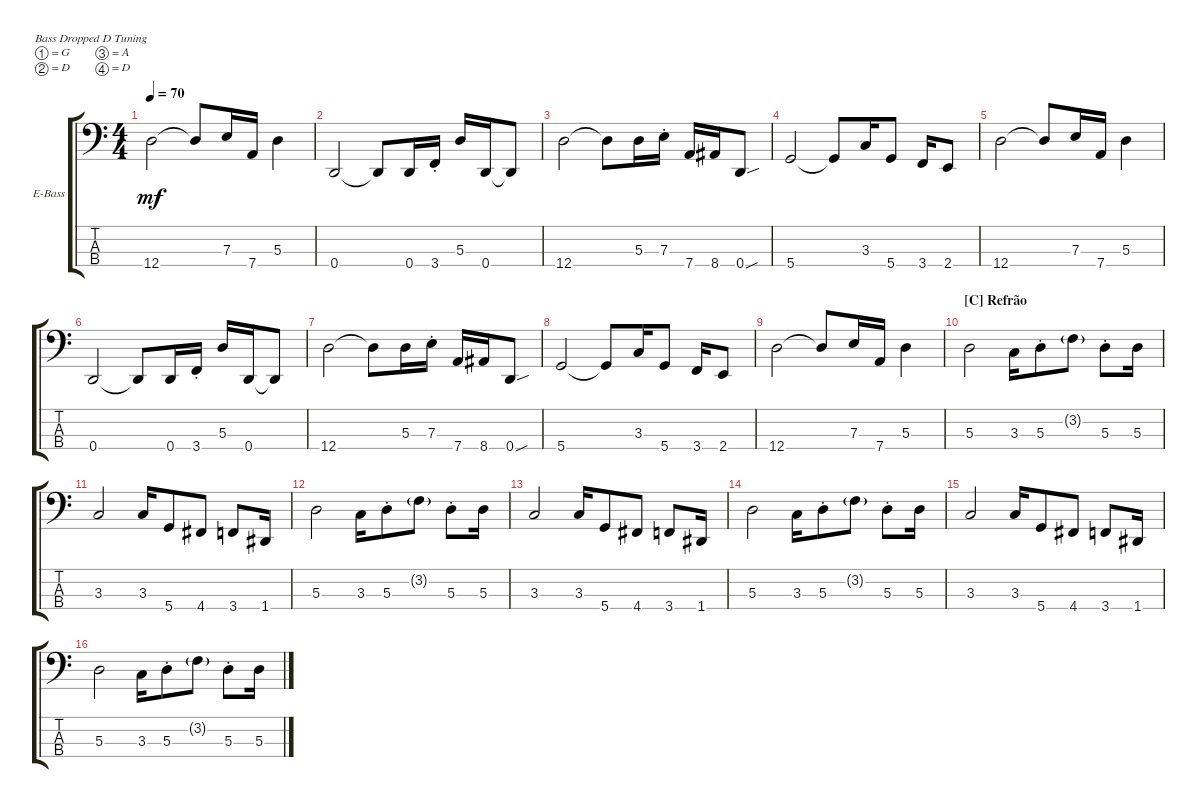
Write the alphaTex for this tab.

\defaultSystemsLayout 4
\bracketExtendMode groupsimilarinstruments
\firstSystemTrackNameOrientation horizontal
\otherSystemsTrackNameOrientation horizontal
\track ("Bass" "E-Bass") {multiBarRest instrument electricbassfinger}
\staff {score tabs}
\tuning (G2 D2 A1 D1)
\ts (4 4)
\tempo 70
\clef f4
\ks c
12.4.2{dy mf} 12.4{t}.8 7.3.16 7.4.16 5.3.4 |
0.4.2 0.4{t}.8 0.4.16 3.4{st}.16 5.3.16 0.4.16 0.4{t}.8 |
12.4.2 12.4{t}.8 5.3.16 7.3{st}.16 7.4.16 8.4.16 0.4{sou}.8 |
5.4.2 5.4{t}.8 3.3.16 5.4.8 3.4.16 2.4.8 |
12.4.2 12.4{t}.8 7.3.16 7.4.16 5.3.4 |
0.4.2 0.4{t}.8 0.4.16 3.4{st}.16 5.3.16 0.4.16 0.4{t}.8 |
12.4.2 12.4{t}.8 5.3.16 7.3{st}.16 7.4.16 8.4.16 0.4{sou}.8 |
5.4.2 5.4{t}.8 3.3.16 5.4.8 3.4.16 2.4.8 |
12.4.2 12.4{t}.8 7.3.16 7.4.16 5.3.4 |
\section ("C" "Refrão")
5.3.2 3.3.16 5.3{st}.8 3.2{g}.8 5.3{st}.8 5.3.16 |
3.3.2 3.3.16 5.4.8 4.4.8 3.4.8 1.4.16 |
5.3.2 3.3.16 5.3{st}.8 3.2{g}.8 5.3{st}.8 5.3.16 |
3.3.2 3.3.16 5.4.8 4.4.8 3.4.8 1.4.16 |
5.3.2 3.3.16 5.3{st}.8 3.2{g}.8 5.3{st}.8 5.3.16 |
3.3.2 3.3.16 5.4.8 4.4.8 3.4.8 1.4.16 |
5.3.2 3.3.16 5.3{st}.8 3.2{g}.8 5.3{st}.8 5.3.16
